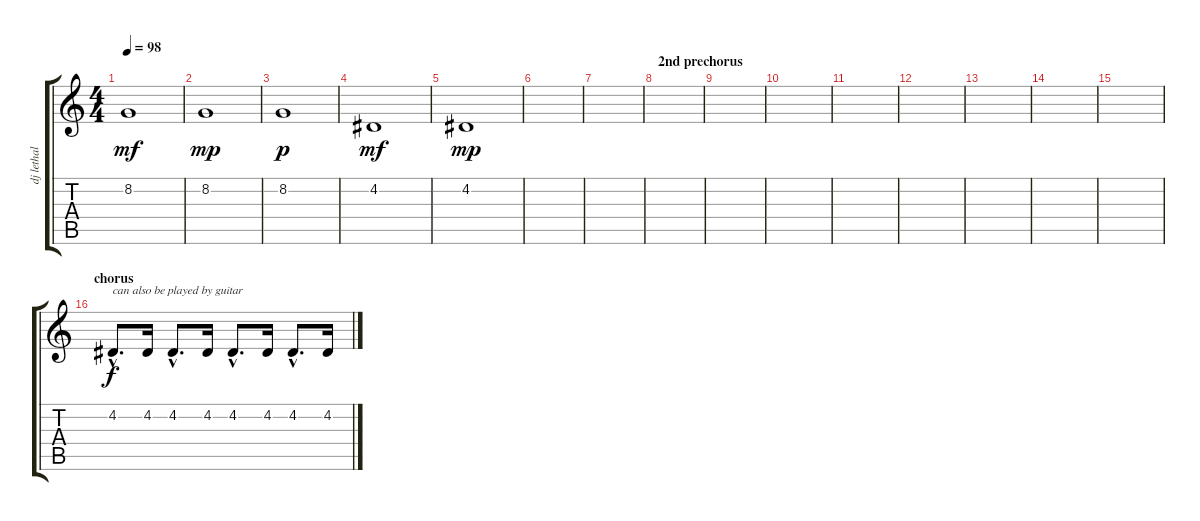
\track ("dj lethal" "dj lethal") {instrument choiraahs}
\staff {score tabs}
\tuning (E4 B3 G3 D3 A2 E2) {hide}
\ts (4 4)
\tempo 98
\clef g2
\ks c
8.2.1{dy mf} |
8.2.1{dy mp} |
8.2.1{dy p} |
4.2.1{dy mf} |
4.2.1{dy mp} |
|
|
\section ("" "2nd prechorus")
|
|
|
|
|
|
|
|
\section ("" "chorus")
4.2{hac}.8{d txt "can also be played by guitar" dy f} 4.2.16 4.2{hac}.8{d} 4.2.16 4.2{hac}.8{d} 4.2.16 4.2{hac}.8{d} 4.2.16
